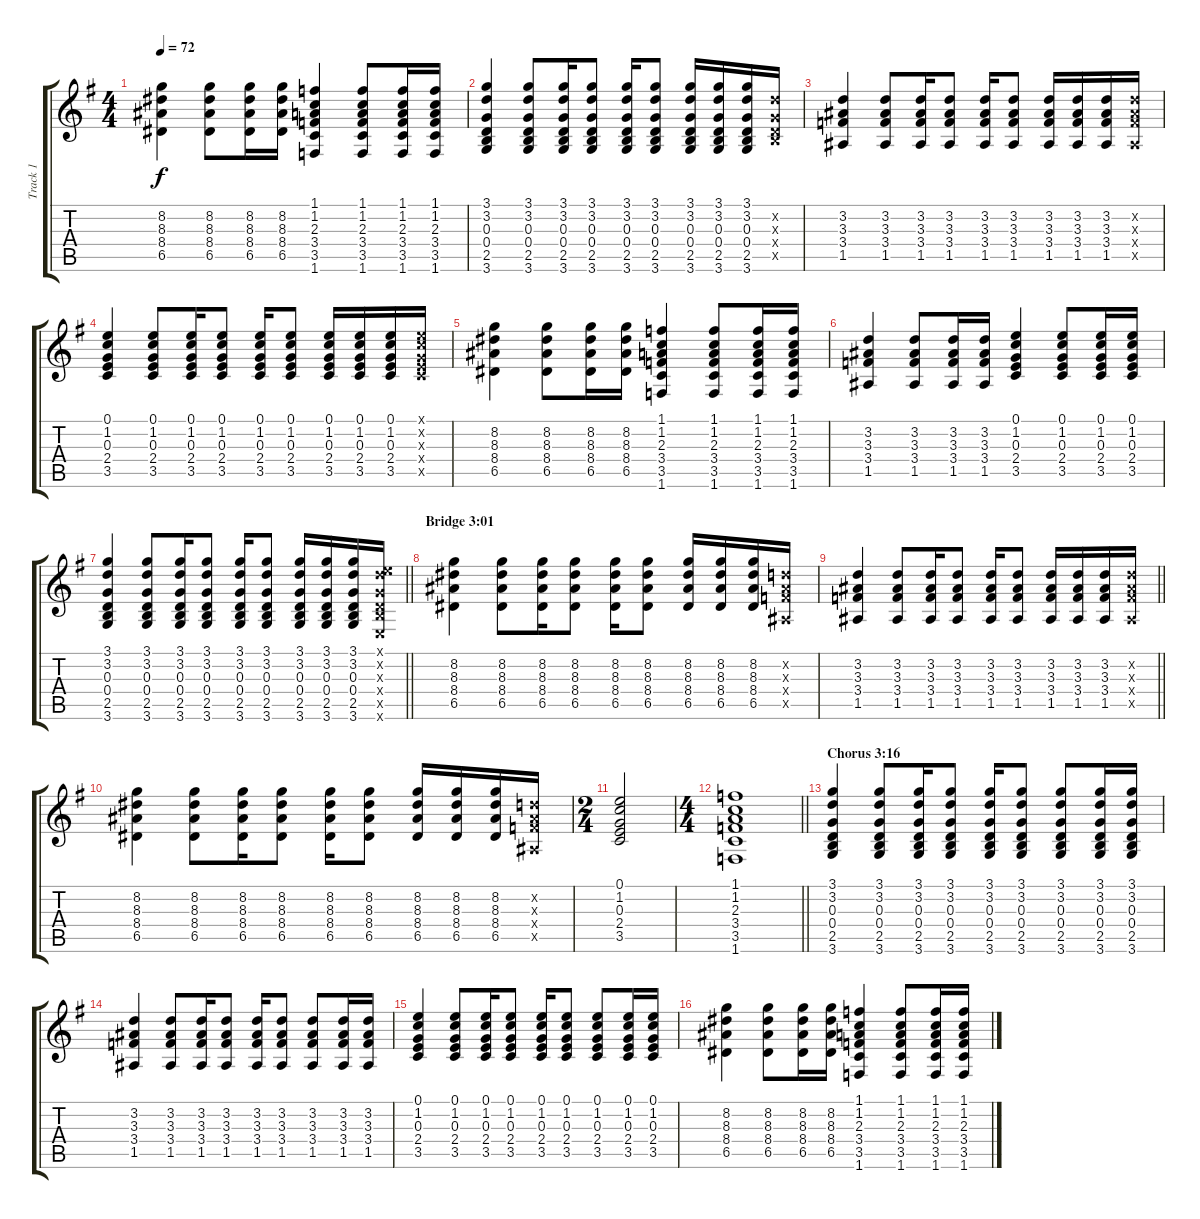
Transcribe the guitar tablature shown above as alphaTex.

\track ("Track 1" "Track 1") {instrument acousticguitarsteel}
\staff {score tabs}
\tuning (E4 B3 G3 D3 A2 E2) {hide}
\ts (4 4)
\tempo 72
\clef g2
\ks g
(8.2 8.3 8.4 6.5).4{dy f} (8.2 8.3 8.4 6.5).8 (8.2 8.3 8.4 6.5).16 (8.2 8.3 8.4 6.5).16 (1.1 1.2 2.3 3.4 3.5 1.6).4 (1.1 1.2 2.3 3.4 3.5 1.6).8 (1.1 1.2 2.3 3.4 3.5 1.6).16 (1.1 1.2 2.3 3.4 3.5 1.6).16 |
(3.1 3.2 0.3 0.4 2.5 3.6).4 (3.1 3.2 0.3 0.4 2.5 3.6).8 (3.1 3.2 0.3 0.4 2.5 3.6).16 (3.1 3.2 0.3 0.4 2.5 3.6).8 (3.1 3.2 0.3 0.4 2.5 3.6).16 (3.1 3.2 0.3 0.4 2.5 3.6).8 (3.1 3.2 0.3 0.4 2.5 3.6).16 (3.1 3.2 0.3 0.4 2.5 3.6).16 (3.1 3.2 0.3 0.4 2.5 3.6).16 (3.2{x} 0.3{x} 0.4{x} 2.5{x}).16 |
(3.2 3.3 3.4 1.5).4 (3.2 3.3 3.4 1.5).8 (3.2 3.3 3.4 1.5).16 (3.2 3.3 3.4 1.5).8 (3.2 3.3 3.4 1.5).16 (3.2 3.3 3.4 1.5).8 (3.2 3.3 3.4 1.5).16 (3.2 3.3 3.4 1.5).16 (3.2 3.3 3.4 1.5).16 (3.2{x} 3.3{x} 3.4{x} 1.5{x}).16 |
(0.1 1.2 0.3 2.4 3.5).4 (0.1 1.2 0.3 2.4 3.5).8 (0.1 1.2 0.3 2.4 3.5).16 (0.1 1.2 0.3 2.4 3.5).8 (0.1 1.2 0.3 2.4 3.5).16 (0.1 1.2 0.3 2.4 3.5).8 (0.1 1.2 0.3 2.4 3.5).16 (0.1 1.2 0.3 2.4 3.5).16 (0.1 1.2 0.3 2.4 3.5).16 (0.1{x} 1.2{x} 0.3{x} 2.4{x} 3.5{x}).16 |
(8.2 8.3 8.4 6.5).4 (8.2 8.3 8.4 6.5).8 (8.2 8.3 8.4 6.5).16 (8.2 8.3 8.4 6.5).16 (1.1 1.2 2.3 3.4 3.5 1.6).4 (1.1 1.2 2.3 3.4 3.5 1.6).8 (1.1 1.2 2.3 3.4 3.5 1.6).16 (1.1 1.2 2.3 3.4 3.5 1.6).16 |
(3.2 3.3 3.4 1.5).4 (3.2 3.3 3.4 1.5).8 (3.2 3.3 3.4 1.5).16 (3.2 3.3 3.4 1.5).16 (0.1 1.2 0.3 2.4 3.5).4 (0.1 1.2 0.3 2.4 3.5).8 (0.1 1.2 0.3 2.4 3.5).16 (0.1 1.2 0.3 2.4 3.5).16 |
\barLineRight lightlight
(3.1 3.2 0.3 0.4 2.5 3.6).4 (3.1 3.2 0.3 0.4 2.5 3.6).8 (3.1 3.2 0.3 0.4 2.5 3.6).16 (3.1 3.2 0.3 0.4 2.5 3.6).8 (3.1 3.2 0.3 0.4 2.5 3.6).16 (3.1 3.2 0.3 0.4 2.5 3.6).8 (3.1 3.2 0.3 0.4 2.5 3.6).16 (3.1 3.2 0.3 0.4 2.5 3.6).16 (3.1 3.2 0.3 0.4 2.5 3.6).16 (0.1{x} 3.2{x} 0.3{x} 0.4{x} 2.5{x} 0.6{x}).16 |
\section ("" "Bridge 3:01")
(8.2 8.3 8.4 6.5).4 (8.2 8.3 8.4 6.5).8 (8.2 8.3 8.4 6.5).16 (8.2 8.3 8.4 6.5).8 (8.2 8.3 8.4 6.5).16 (8.2 8.3 8.4 6.5).8 (8.2 8.3 8.4 6.5).16 (8.2 8.3 8.4 6.5).16 (8.2 8.3 8.4 6.5).16 (3.2{x} 3.3{x} 3.4{x} 1.5{x}).16 |
\barLineRight lightlight
(3.2 3.3 3.4 1.5).4 (3.2 3.3 3.4 1.5).8 (3.2 3.3 3.4 1.5).16 (3.2 3.3 3.4 1.5).8 (3.2 3.3 3.4 1.5).16 (3.2 3.3 3.4 1.5).8 (3.2 3.3 3.4 1.5).16 (3.2 3.3 3.4 1.5).16 (3.2 3.3 3.4 1.5).16 (3.2{x} 3.3{x} 3.4{x} 1.5{x}).16 |
(8.2 8.3 8.4 6.5).4 (8.2 8.3 8.4 6.5).8 (8.2 8.3 8.4 6.5).16 (8.2 8.3 8.4 6.5).8 (8.2 8.3 8.4 6.5).16 (8.2 8.3 8.4 6.5).8 (8.2 8.3 8.4 6.5).16 (8.2 8.3 8.4 6.5).16 (8.2 8.3 8.4 6.5).16 (3.2{x} 3.3{x} 3.4{x} 1.5{x}).16 |
\ts (2 4)
(0.1 1.2 0.3 2.4 3.5).2 |
\ts (4 4)
\barLineRight lightlight
(1.1 1.2 2.3 3.4 3.5 1.6).1 |
\section ("" "Chorus 3:16")
(3.1 3.2 0.3 0.4 2.5 3.6).4 (3.1 3.2 0.3 0.4 2.5 3.6).8 (3.1 3.2 0.3 0.4 2.5 3.6).16 (3.1 3.2 0.3 0.4 2.5 3.6).8 (3.1 3.2 0.3 0.4 2.5 3.6).16 (3.1 3.2 0.3 0.4 2.5 3.6).8 (3.1 3.2 0.3 0.4 2.5 3.6).8 (3.1 3.2 0.3 0.4 2.5 3.6).16 (3.1 3.2 0.3 0.4 2.5 3.6).16 |
(3.2 3.3 3.4 1.5).4 (3.2 3.3 3.4 1.5).8 (3.2 3.3 3.4 1.5).16 (3.2 3.3 3.4 1.5).8 (3.2 3.3 3.4 1.5).16 (3.2 3.3 3.4 1.5).8 (3.2 3.3 3.4 1.5).8 (3.2 3.3 3.4 1.5).16 (3.2 3.3 3.4 1.5).16 |
(0.1 1.2 0.3 2.4 3.5).4 (0.1 1.2 0.3 2.4 3.5).8 (0.1 1.2 0.3 2.4 3.5).16 (0.1 1.2 0.3 2.4 3.5).8 (0.1 1.2 0.3 2.4 3.5).16 (0.1 1.2 0.3 2.4 3.5).8 (0.1 1.2 0.3 2.4 3.5).8 (0.1 1.2 0.3 2.4 3.5).16 (0.1 1.2 0.3 2.4 3.5).16 |
(8.2 8.3 8.4 6.5).4 (8.2 8.3 8.4 6.5).8 (8.2 8.3 8.4 6.5).16 (8.2 8.3 8.4 6.5).16 (1.1 1.2 2.3 3.4 3.5 1.6).4 (1.1 1.2 2.3 3.4 3.5 1.6).8 (1.1 1.2 2.3 3.4 3.5 1.6).16 (1.1 1.2 2.3 3.4 3.5 1.6).16
